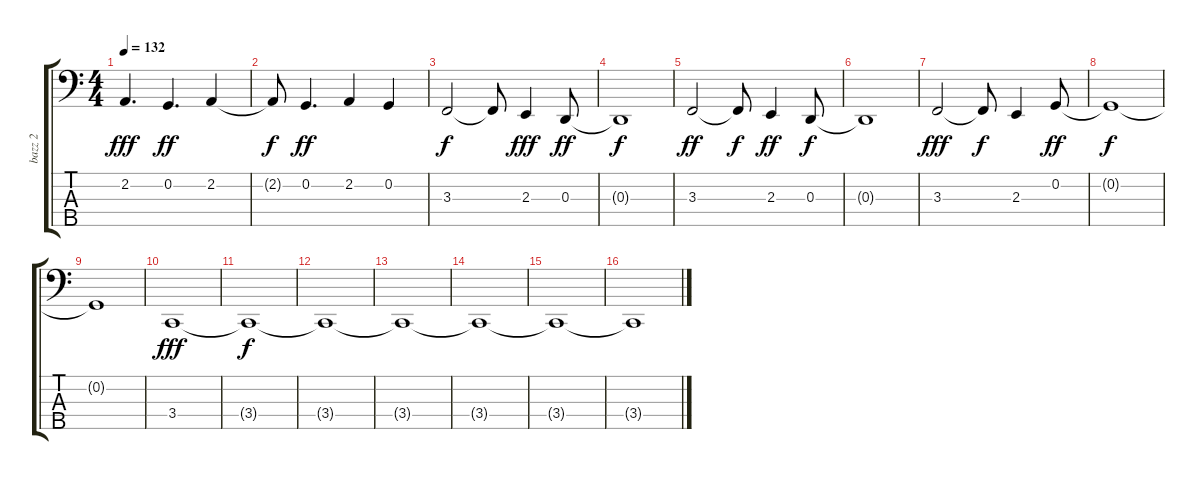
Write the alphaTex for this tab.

\track ("bazz 2" "bazz 2") {instrument pad3polysynth}
\staff {score tabs}
\tuning (D3 G2 D2 A1 E1) {hide}
\ts (4 4)
\tempo 132
\clef f4
\ks c
2.2.4{d dy fff} 0.2.4{d dy ff} 2.2.4 |
2.2{t}.8{dy f} 0.2.4{d dy ff} 2.2.4 0.2.4 |
3.3.2{dy f} 3.3{t}.8 2.3.4{dy fff} 0.3.8{dy ff} |
0.3{t}.1{dy f} |
3.3.2{dy ff} 3.3{t}.8{dy f} 2.3.4{dy ff} 0.3.8{dy f} |
0.3{t}.1 |
3.3.2{dy fff} 3.3{t}.8{dy f} 2.3.4 0.2.8{dy ff} |
0.2{t}.1{dy f} |
0.2{t}.1 |
3.4.1{dy fff} |
3.4{t}.1{dy f} |
3.4{t}.1 |
3.4{t}.1 |
3.4{t}.1 |
3.4{t}.1 |
3.4{t}.1
